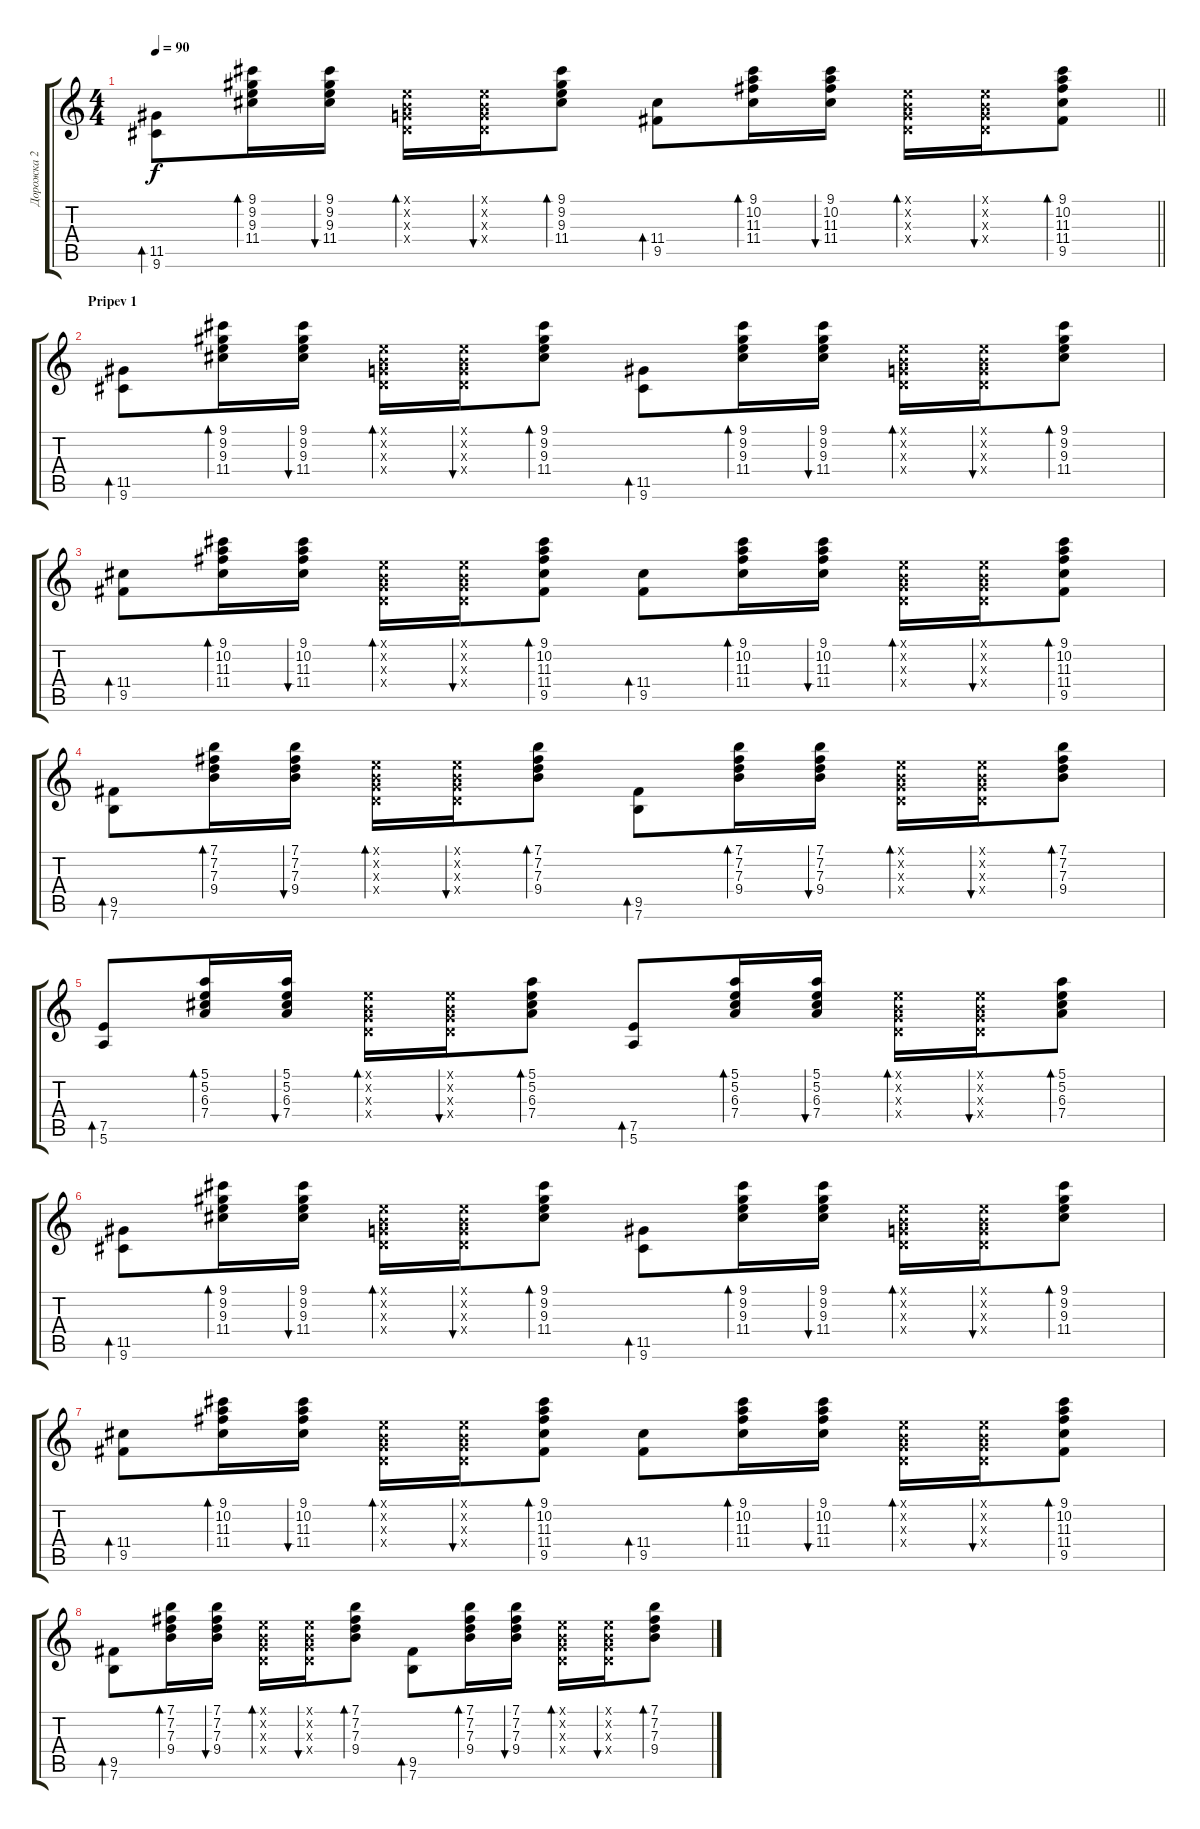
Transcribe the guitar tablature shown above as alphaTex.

\track ("Дорожка 2" "Дорожка 2") {instrument acousticguitarsteel}
\staff {score tabs}
\tuning (E4 B3 G3 D3 A2 E2) {hide}
\ts (4 4)
\tempo 90
\clef g2
\barLineRight lightlight
\ks c
(11.5 9.6).8{bd 60 dy f} (9.1 9.2 9.3 11.4).16{bd 60} (9.1 9.2 9.3 11.4).16{bu 60} (0.1{x} 0.2{x} 0.3{x} 0.4{x}).16{bd 60} (0.1{x} 0.2{x} 0.3{x} 0.4{x}).16{bu 60} (9.1 9.2 9.3 11.4).8{bd 60} (11.4 9.5).8{bd 60} (9.1 10.2 11.3 11.4).16{bd 60} (9.1 10.2 11.3 11.4).16{bu 60} (0.1{x} 0.2{x} 0.3{x} 0.4{x}).16{bd 60} (0.1{x} 0.2{x} 0.3{x} 0.4{x}).16{bu 60} (9.1 10.2 11.3 11.4 9.5).8{bd 60} |
\section ("" "Pripev 1")
(11.5 9.6).8{bd 60} (9.1 9.2 9.3 11.4).16{bd 60} (9.1 9.2 9.3 11.4).16{bu 60} (0.1{x} 0.2{x} 0.3{x} 0.4{x}).16{bd 60} (0.1{x} 0.2{x} 0.3{x} 0.4{x}).16{bu 60} (9.1 9.2 9.3 11.4).8{bd 60} (11.5 9.6).8{bd 60} (9.1 9.2 9.3 11.4).16{bd 60} (9.1 9.2 9.3 11.4).16{bu 60} (0.1{x} 0.2{x} 0.3{x} 0.4{x}).16{bd 60} (0.1{x} 0.2{x} 0.3{x} 0.4{x}).16{bu 60} (9.1 9.2 9.3 11.4).8{bd 60} |
(11.4 9.5).8{bd 60} (9.1 10.2 11.3 11.4).16{bd 60} (9.1 10.2 11.3 11.4).16{bu 60} (0.1{x} 0.2{x} 0.3{x} 0.4{x}).16{bd 60} (0.1{x} 0.2{x} 0.3{x} 0.4{x}).16{bu 60} (9.1 10.2 11.3 11.4 9.5).8{bd 60} (11.4 9.5).8{bd 60} (9.1 10.2 11.3 11.4).16{bd 60} (9.1 10.2 11.3 11.4).16{bu 60} (0.1{x} 0.2{x} 0.3{x} 0.4{x}).16{bd 60} (0.1{x} 0.2{x} 0.3{x} 0.4{x}).16{bu 60} (9.1 10.2 11.3 11.4 9.5).8{bd 60} |
(9.5 7.6).8{bd 60} (7.1 7.2 7.3 9.4).16{bd 60} (7.1 7.2 7.3 9.4).16{bu 60} (0.1{x} 0.2{x} 0.3{x} 0.4{x}).16{bd 60} (0.1{x} 0.2{x} 0.3{x} 0.4{x}).16{bu 60} (7.1 7.2 7.3 9.4).8{bd 60} (9.5 7.6).8{bd 60} (7.1 7.2 7.3 9.4).16{bd 60} (7.1 7.2 7.3 9.4).16{bu 60} (0.1{x} 0.2{x} 0.3{x} 0.4{x}).16{bd 60} (0.1{x} 0.2{x} 0.3{x} 0.4{x}).16{bu 60} (7.1 7.2 7.3 9.4).8{bd 60} |
(7.5 5.6).8{bd 60} (5.1 5.2 6.3 7.4).16{bd 60} (5.1 5.2 6.3 7.4).16{bu 60} (0.1{x} 0.2{x} 0.3{x} 0.4{x}).16{bd 60} (0.1{x} 0.2{x} 0.3{x} 0.4{x}).16{bu 60} (5.1 5.2 6.3 7.4).8{bd 60} (7.5 5.6).8{bd 60} (5.1 5.2 6.3 7.4).16{bd 60} (5.1 5.2 6.3 7.4).16{bu 60} (0.1{x} 0.2{x} 0.3{x} 0.4{x}).16{bd 60} (0.1{x} 0.2{x} 0.3{x} 0.4{x}).16{bu 60} (5.1 5.2 6.3 7.4).8{bd 60} |
(11.5 9.6).8{bd 60} (9.1 9.2 9.3 11.4).16{bd 60} (9.1 9.2 9.3 11.4).16{bu 60} (0.1{x} 0.2{x} 0.3{x} 0.4{x}).16{bd 60} (0.1{x} 0.2{x} 0.3{x} 0.4{x}).16{bu 60} (9.1 9.2 9.3 11.4).8{bd 60} (11.5 9.6).8{bd 60} (9.1 9.2 9.3 11.4).16{bd 60} (9.1 9.2 9.3 11.4).16{bu 60} (0.1{x} 0.2{x} 0.3{x} 0.4{x}).16{bd 60} (0.1{x} 0.2{x} 0.3{x} 0.4{x}).16{bu 60} (9.1 9.2 9.3 11.4).8{bd 60} |
(11.4 9.5).8{bd 60} (9.1 10.2 11.3 11.4).16{bd 60} (9.1 10.2 11.3 11.4).16{bu 60} (0.1{x} 0.2{x} 0.3{x} 0.4{x}).16{bd 60} (0.1{x} 0.2{x} 0.3{x} 0.4{x}).16{bu 60} (9.1 10.2 11.3 11.4 9.5).8{bd 60} (11.4 9.5).8{bd 60} (9.1 10.2 11.3 11.4).16{bd 60} (9.1 10.2 11.3 11.4).16{bu 60} (0.1{x} 0.2{x} 0.3{x} 0.4{x}).16{bd 60} (0.1{x} 0.2{x} 0.3{x} 0.4{x}).16{bu 60} (9.1 10.2 11.3 11.4 9.5).8{bd 60} |
(9.5 7.6).8{bd 60} (7.1 7.2 7.3 9.4).16{bd 60} (7.1 7.2 7.3 9.4).16{bu 60} (0.1{x} 0.2{x} 0.3{x} 0.4{x}).16{bd 60} (0.1{x} 0.2{x} 0.3{x} 0.4{x}).16{bu 60} (7.1 7.2 7.3 9.4).8{bd 60} (9.5 7.6).8{bd 60} (7.1 7.2 7.3 9.4).16{bd 60} (7.1 7.2 7.3 9.4).16{bu 60} (0.1{x} 0.2{x} 0.3{x} 0.4{x}).16{bd 60} (0.1{x} 0.2{x} 0.3{x} 0.4{x}).16{bu 60} (7.1 7.2 7.3 9.4).8{bd 60}
